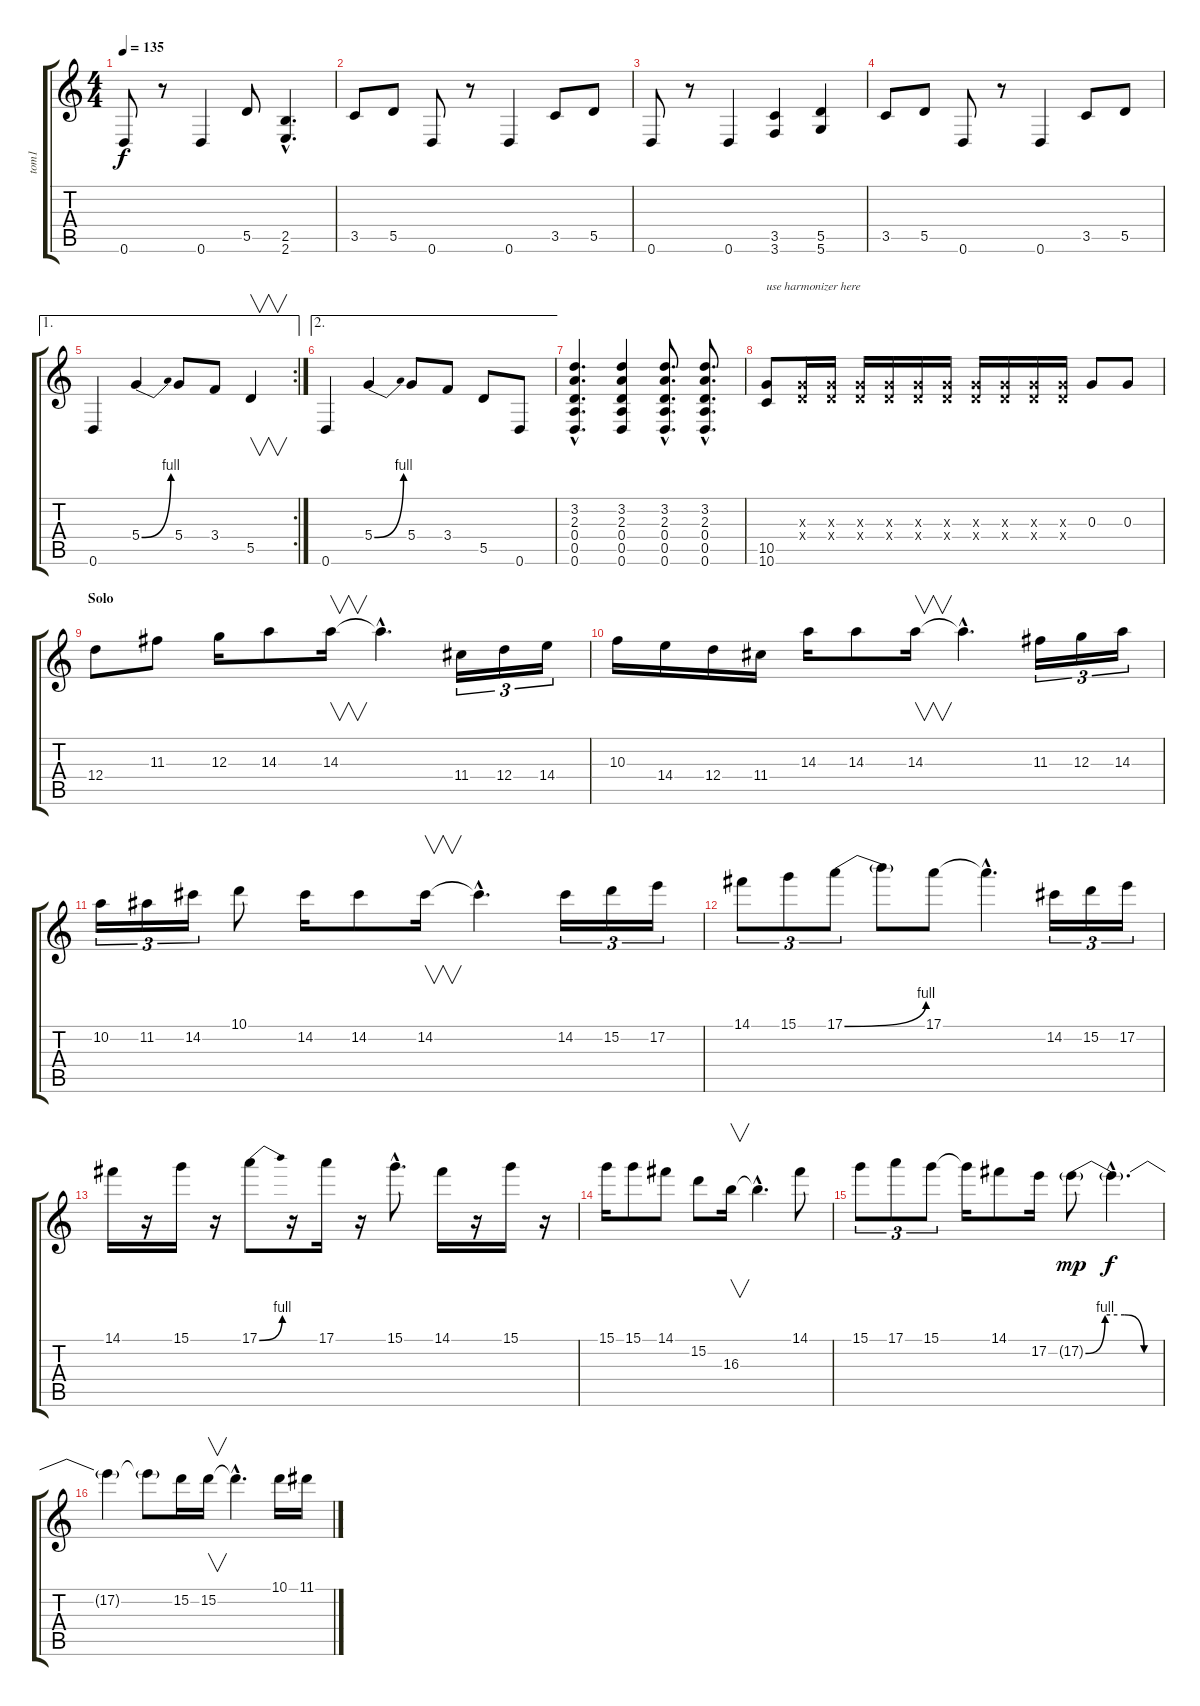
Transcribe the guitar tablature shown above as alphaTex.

\track ("tom1" "tom1") {instrument distortionguitar}
\staff {score tabs}
\tuning (E4 B3 G3 D3 A2 D2) {hide}
\ts (4 4)
\tempo 135
\clef g2
\ks c
0.6.8{dy f} r.8 0.6.4 5.5.8 (2.5{hac} 2.6{hac}).4{d} |
3.5.8 5.5.8 0.6.8 r.8 0.6.4 3.5.8 5.5.8 |
0.6.8 r.8 0.6.4 (3.5 3.6).4 (5.5 5.6).4 |
3.5.8 5.5.8 0.6.8 r.8 0.6.4 3.5.8 5.5.8 |
\ae 1
\rc 2
0.6.4 5.4{be (bend 0 0 60 4)}.4 5.4.8 3.4.8 5.5.4{v} |
\ae 2
0.6.4 5.4{be (bend 0 0 60 4)}.4 5.4.8 3.4.8 5.5.8 0.6.8 |
(3.2{hac} 2.3{hac} 0.4{hac} 0.5{hac} 0.6{hac}).4{d} (3.2 2.3 0.4 0.5 0.6).4 (3.2{hac} 2.3{hac} 0.4{hac} 0.5{hac} 0.6{hac}).8{d} (3.2{hac} 2.3{hac} 0.4{hac} 0.5{hac} 0.6{hac}).8{d} |
(10.5 10.6).8{txt "use harmonizer here"} (0.3{x} 0.4{x}).16 (0.3{x} 0.4{x}).16 (0.3{x} 0.4{x}).16 (0.3{x} 0.4{x}).16 (0.3{x} 0.4{x}).16 (0.3{x} 0.4{x}).16 (0.3{x} 0.4{x}).16 (0.3{x} 0.4{x}).16 (0.3{x} 0.4{x}).16 (0.3{x} 0.4{x}).16 0.3.8 0.3.8 |
\section ("" "Solo")
12.4.8 11.3.8 12.3.16 14.3.8 14.3.16{v} 14.3{hac t}.4{d} 11.4.16{tu (3 2)} 12.4.16{tu (3 2)} 14.4.16{tu (3 2)} |
10.3.16 14.4.16 12.4.16 11.4.16 14.3.16 14.3.8 14.3.16{v} 14.3{hac t}.4{d} 11.3.16{tu (3 2)} 12.3.16{tu (3 2)} 14.3.16{tu (3 2)} |
10.2.16{tu (3 2)} 11.2.16{tu (3 2)} 14.2.16{tu (3 2)} 10.1.8 14.2.16 14.2.8 14.2.16{v} 14.2{hac t}.4{d} 14.2.16{tu (3 2)} 15.2.16{tu (3 2)} 17.2.16{tu (3 2)} |
14.1.8{tu (3 2)} 15.1.8{tu (3 2)} 17.1{be (bend 0 0 60 4)}.8{tu (3 2)} 17.1{t}.8 17.1.8 17.1{hac t}.4{d} 14.2.16{tu (3 2)} 15.2.16{tu (3 2)} 17.2.16{tu (3 2)} |
14.1.16 r.16 15.1.16 r.16 17.1{be (bend 0 0 60 4)}.8 r.16 17.1.16 r.16 15.1{hac}.8{d} 14.1.16 r.16 15.1.16 r.16 |
15.1.16 15.1.8 14.1.8 15.2.8 16.3.16{v} 16.3{hac t}.4{d} 14.1.8 |
15.1.8{tu (3 2)} 17.1.8{tu (3 2)} 15.1.8{tu (3 2)} 15.1{t}.16 14.1.8 17.2.16 17.2{be (custom 0 0 15 4 30 4 45 0 60 0) g}.8{dy mp} 17.2{hac t}.4{d dy f} |
17.2{t}.4 17.2{t}.8 15.2.16 15.2.16{v} 15.2{hac t}.4{d} 10.1.16 11.1.16
